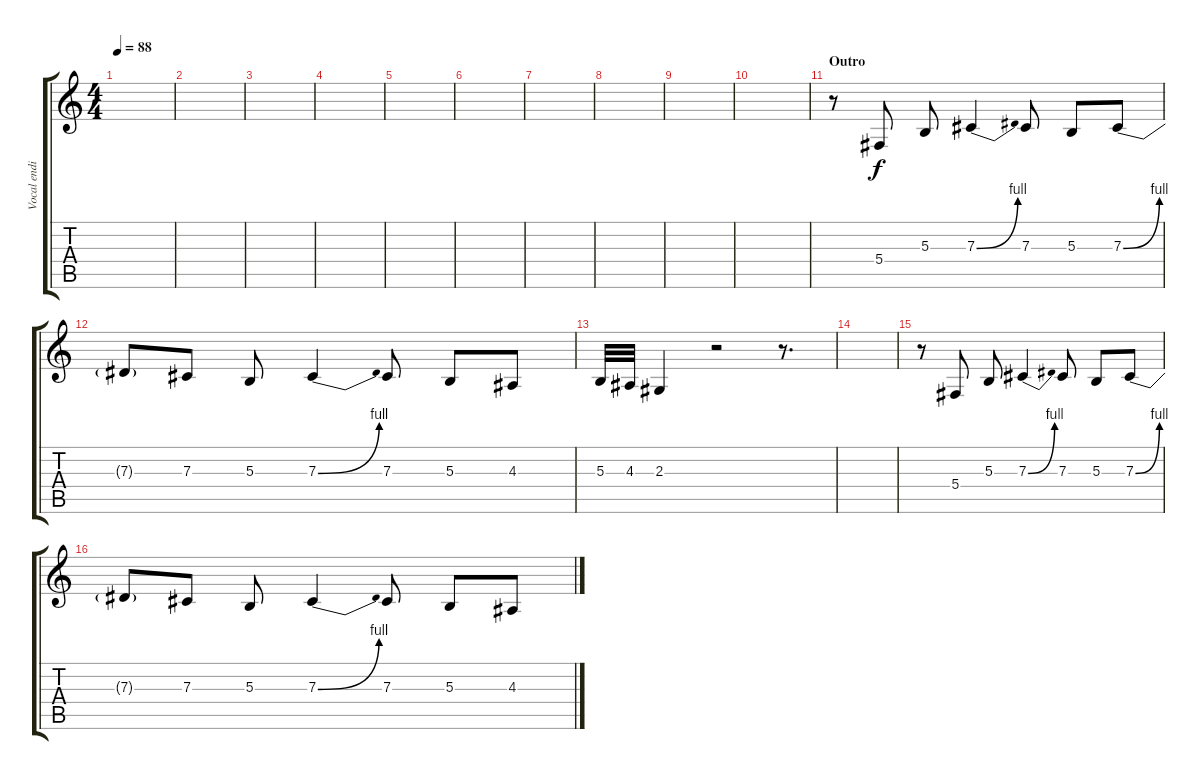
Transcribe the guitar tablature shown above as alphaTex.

\track ("Vocal ending" "Vocal endi") {instrument stringensemble1}
\staff {score tabs}
\tuning (Eb4 Bb3 Gb3 Db3 Ab2 Eb2) {hide}
\ts (4 4)
\tempo 88
\clef g2
\ks c
|
|
|
|
|
|
|
|
|
|
\section ("" "Outro")
r.8 5.4.8 5.3.8 7.3{be (bend 0 0 60 4)}.4 7.3.8 5.3.8 7.3{be (bend 0 0 60 4)}.8 |
7.3{t}.8 7.3.8 5.3.8 7.3{be (bend 0 0 60 4)}.4 7.3.8 5.3.8 4.3.8 |
5.3.32 4.3.32 2.3.4 r.2 r.8{d} |
|
r.8 5.4.8 5.3.8 7.3{be (bend 0 0 60 4)}.4 7.3.8 5.3.8 7.3{be (bend 0 0 60 4)}.8 |
7.3{t}.8 7.3.8 5.3.8 7.3{be (bend 0 0 60 4)}.4 7.3.8 5.3.8 4.3.8
